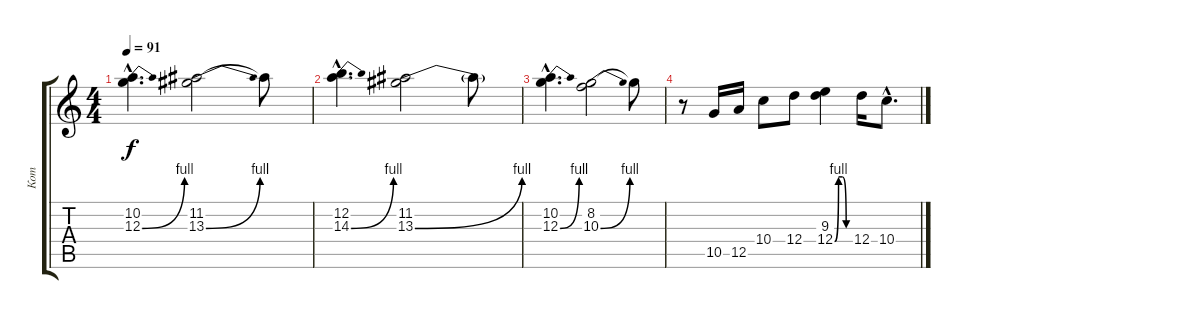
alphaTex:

\track ("Кот" "Кот") {instrument overdrivenguitar}
\staff {score tabs}
\tuning (E4 B3 G3 D3 A2 D2) {hide}
\ts (4 4)
\tempo 91
\clef g2
\ks c
(10.2{hac} 12.3{be (bend 0 0 60 4) hac}).4{d dy f} (11.2 13.3{be (bend 0 0 60 4)}).2 11.2{t}.8 |
(12.2{hac} 14.3{be (bend 0 0 60 4) hac}).4{d} (11.2 13.3{be (bend 0 0 60 4)}).2 13.3{t}.8 |
(10.2{hac} 12.3{be (bend 0 0 60 4) hac}).4{d} (8.2 10.3{be (bend 0 0 60 4)}).2 8.2{t}.8 |
r.8 10.5.16 12.5.16 10.4.8 12.4.8 (9.3 12.4{be (custom 0 0 15 4 30 4 45 0 60 0)}).4 12.4.16 10.4{hac}.8{d}
